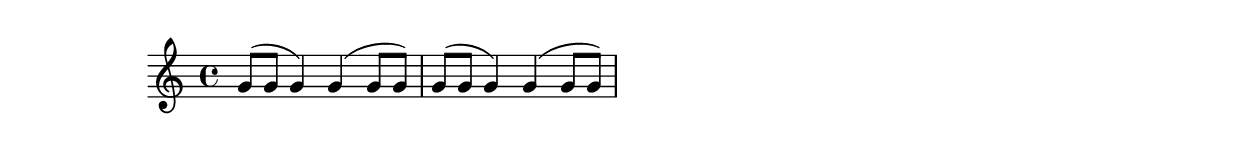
\version "1.7.18"
\header {texidoc="
covered by slur-attachment-override.  DELETE. "}

fragment = \notes {
  \property Voice.Slur \set #'direction = #1
  \property Voice.Stem \set #'length = #5.5
  g''8(g g4-)
  g4(g8 g-)
  \property Voice.Slur \set #'attachment = #'(stem . stem)
  g8(g g4-)
  g4(g8 g-)
}

\paper { raggedright = ##t} 

\score {
  \notes\relative c \fragment
  \paper { }  
}
%% new-chords-done %%
